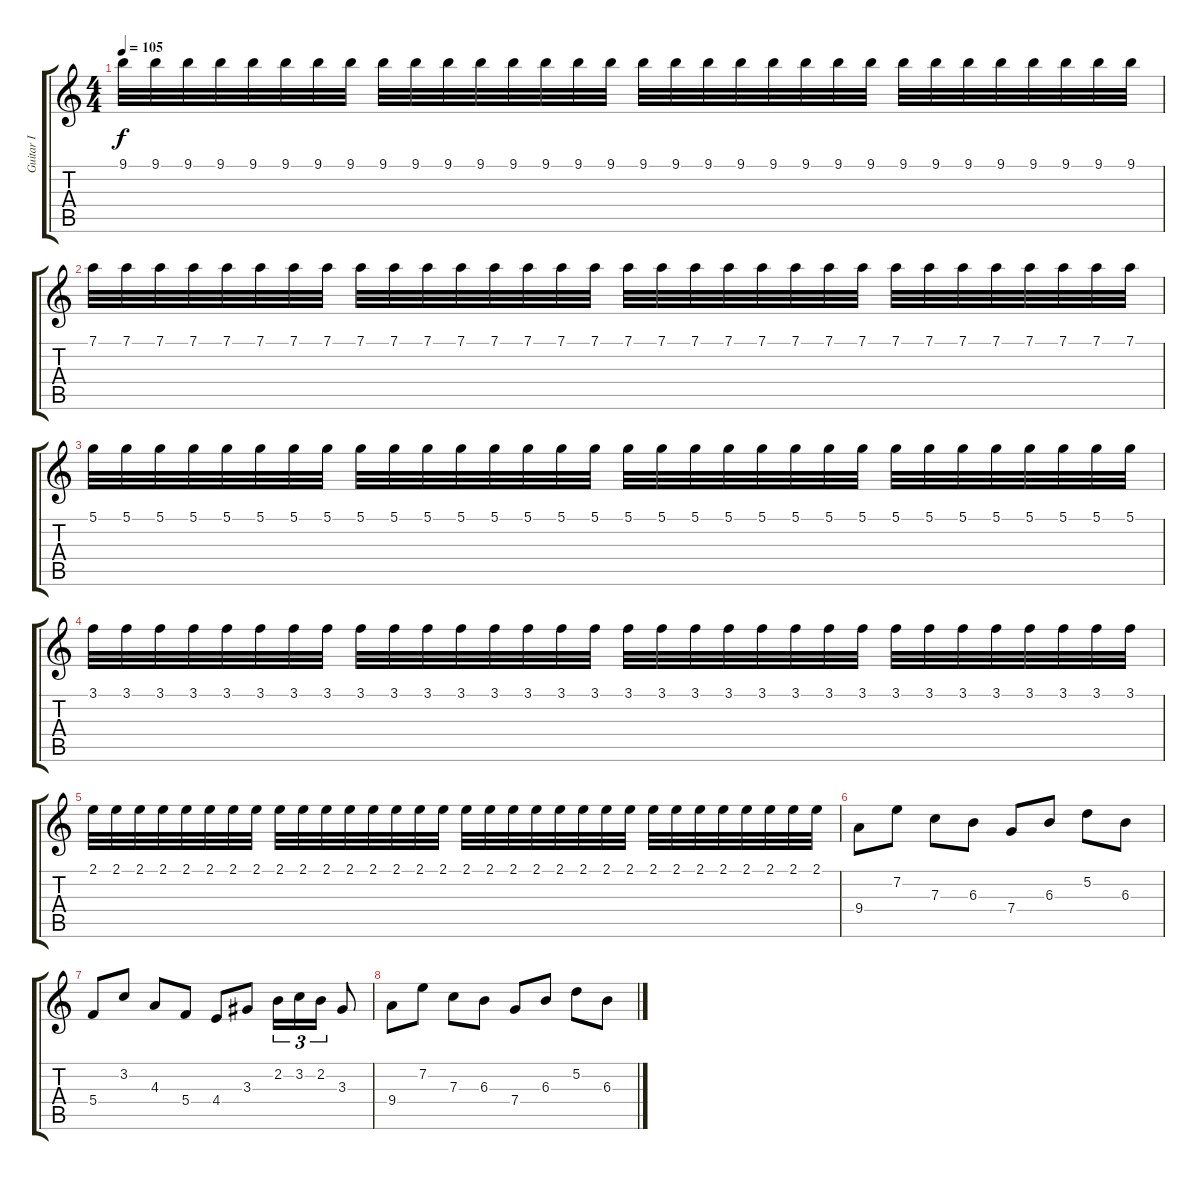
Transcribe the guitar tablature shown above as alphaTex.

\track ("Guitar I" "Guitar I") {instrument distortionguitar}
\staff {score tabs}
\tuning (D4 A3 F3 C3 G2 D2) {hide}
\ts (4 4)
\tempo 105
\clef g2
\ks c
9.1.32{dy f} 9.1.32 9.1.32 9.1.32 9.1.32 9.1.32 9.1.32 9.1.32 9.1.32 9.1.32 9.1.32 9.1.32 9.1.32 9.1.32 9.1.32 9.1.32 9.1.32 9.1.32 9.1.32 9.1.32 9.1.32 9.1.32 9.1.32 9.1.32 9.1.32 9.1.32 9.1.32 9.1.32 9.1.32 9.1.32 9.1.32 9.1.32 |
7.1.32 7.1.32 7.1.32 7.1.32 7.1.32 7.1.32 7.1.32 7.1.32 7.1.32 7.1.32 7.1.32 7.1.32 7.1.32 7.1.32 7.1.32 7.1.32 7.1.32 7.1.32 7.1.32 7.1.32 7.1.32 7.1.32 7.1.32 7.1.32 7.1.32 7.1.32 7.1.32 7.1.32 7.1.32 7.1.32 7.1.32 7.1.32 |
5.1.32 5.1.32 5.1.32 5.1.32 5.1.32 5.1.32 5.1.32 5.1.32 5.1.32 5.1.32 5.1.32 5.1.32 5.1.32 5.1.32 5.1.32 5.1.32 5.1.32 5.1.32 5.1.32 5.1.32 5.1.32 5.1.32 5.1.32 5.1.32 5.1.32 5.1.32 5.1.32 5.1.32 5.1.32 5.1.32 5.1.32 5.1.32 |
3.1.32 3.1.32 3.1.32 3.1.32 3.1.32 3.1.32 3.1.32 3.1.32 3.1.32 3.1.32 3.1.32 3.1.32 3.1.32 3.1.32 3.1.32 3.1.32 3.1.32 3.1.32 3.1.32 3.1.32 3.1.32 3.1.32 3.1.32 3.1.32 3.1.32 3.1.32 3.1.32 3.1.32 3.1.32 3.1.32 3.1.32 3.1.32 |
2.1.32 2.1.32 2.1.32 2.1.32 2.1.32 2.1.32 2.1.32 2.1.32 2.1.32 2.1.32 2.1.32 2.1.32 2.1.32 2.1.32 2.1.32 2.1.32 2.1.32 2.1.32 2.1.32 2.1.32 2.1.32 2.1.32 2.1.32 2.1.32 2.1.32 2.1.32 2.1.32 2.1.32 2.1.32 2.1.32 2.1.32 2.1.32 |
9.4.8 7.2.8 7.3.8 6.3.8 7.4.8 6.3.8 5.2.8 6.3.8 |
5.4.8 3.2.8 4.3.8 5.4.8 4.4.8 3.3.8 2.2.16{tu (3 2)} 3.2.16{tu (3 2)} 2.2.16{tu (3 2)} 3.3.8 |
9.4.8 7.2.8 7.3.8 6.3.8 7.4.8 6.3.8 5.2.8 6.3.8
